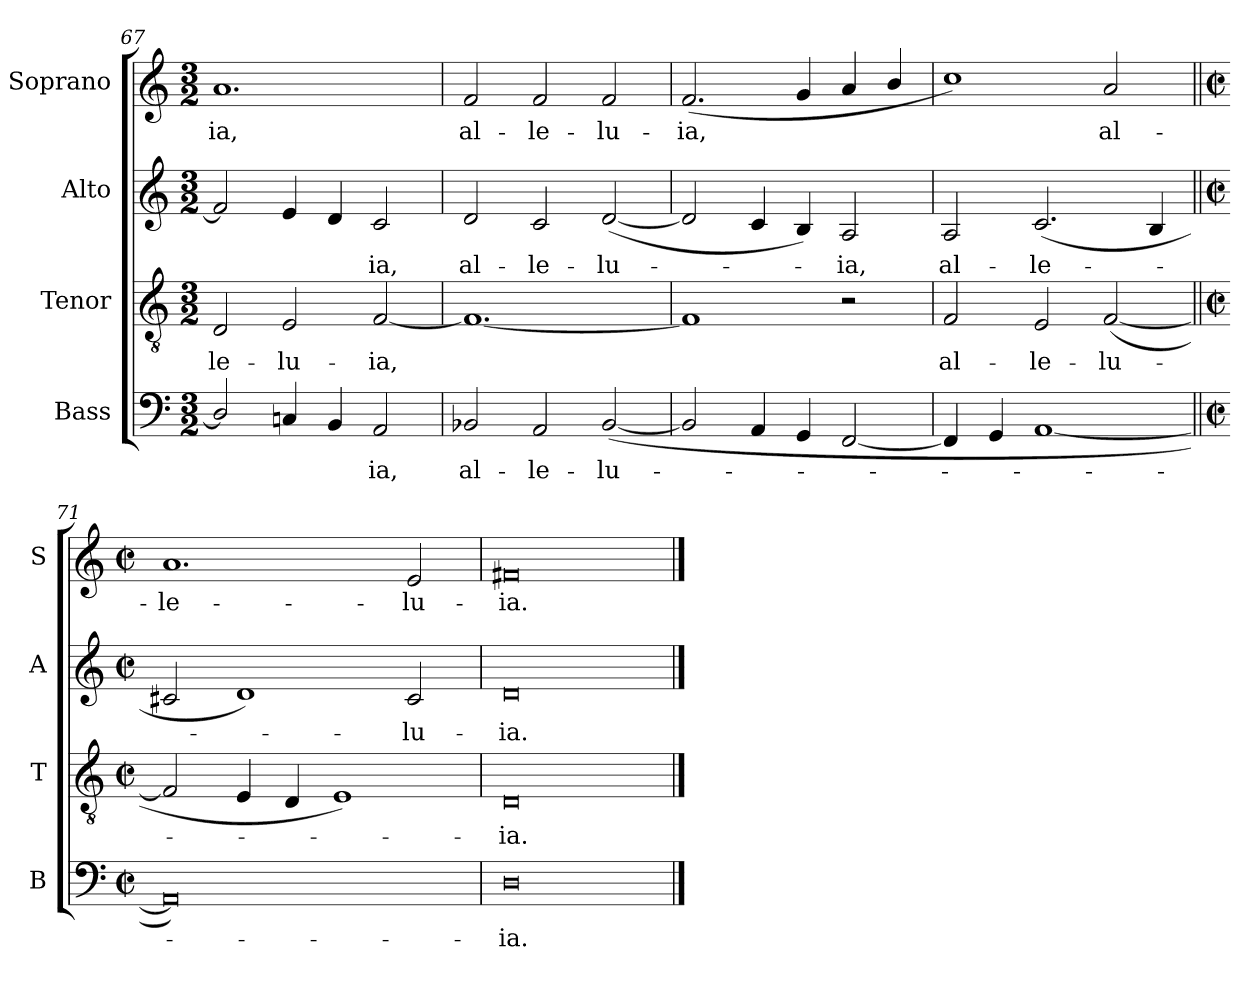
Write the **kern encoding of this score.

**kern	**text	**kern	**text	**kern	**text	**kern	**text
*part4	*part4	*part3	*part3	*part2	*part2	*part1	*part1
*staff4	*staff4	*staff3	*staff3	*staff2	*staff2	*staff1	*staff1
*I"Bass	*	*I"Tenor	*	*I"Alto	*	*I"Soprano	*
*I'B	*	*I'T	*	*I'A	*	*I'S	*
*clefF4	*	*clefGv2	*	*clefG2	*	*clefG2	*
*k[]	*	*k[]	*	*k[]	*	*k[]	*
*C:	*	*C:	*	*C:	*	*C:	*
*M3/2	*	*M3/2	*	*M3/2	*	*M3/2	*
=67	=67	=67	=67	=67	=67	=67	=67
!	!	!	!LO:LY:b	!	!	!	!LO:LY:b
2D/]	.	2D	-le-	2f]	.	1.a	-ia,
!	!	!	!LO:LY:b	!	!	!	!
4Cn	.	2E	-lu-	4e	.	.	.
4BB	.	.	.	4d	.	.	.
!	!LO:LY:b	!	!LO:LY:b	!	!LO:LY:b	!	!
2AA	ia,	[2F	-ia,	2c	ia,	.	.
=68	=68	=68	=68	=68	=68	=68	=68
!	!LO:LY:b	!	!	!	!LO:LY:b	!	!LO:LY:b
2BB-X	al-	1.F_	.	2d	al-	2f	al-
!	!LO:LY:b	!	!	!	!LO:LY:b	!	!LO:LY:b
2AA	-le-	.	.	2c	-le-	2f	-le-
!	!LO:LY:b	!	!	!	!LO:LY:b	!	!LO:LY:b
(<[2BB-	-lu-	.	.	(<[2d	-lu-	2f	-lu-
=69	=69	=69	=69	=69	=69	=69	=69
!	!	!	!	!	!	!	!LO:LY:b
2BB-]	.	1F]	.	2d]	.	(<2.f	-ia,
4AA	.	.	.	4c	.	.	.
4GG	.	.	.	4B)	.	4g	.
!	!	!	!	!	!LO:LY:b	!	!
[2FF	.	2r	.	2A	ia,	4a	.
.	.	.	.	.	.	4b/	.
=70	=70	=70	=70	=70	=70	=70	=70
!	!	!	!LO:LY:b	!	!LO:LY:b	!	!
4FF]	.	2F	al-	2A	al-	1cc/)	.
4GG	.	.	.	.	.	.	.
!	!	!	!LO:LY:b	!	!LO:LY:b	!	!
[1AA	.	2E	-le-	(<2.c	-le-	.	.
!	!	!	!LO:LY:b	!	!	!	!LO:LY:b
.	.	(<[2F	-lu-	.	.	2a	al-
.	.	.	.	4B	.	.	.
=71||	=71||	=71||	=71||	=71||	=71||	=71||	=71||
*M4/2	*	*M4/2	*	*M4/2	*	*M4/2	*
*met(c|)	*	*met(c|)	*	*met(c|)	*	*met(c|)	*
!	!	!	!	!	!	!	!LO:LY:b
0AA])	.	2F]	.	2c#X	.	1.a	-le-
.	.	4E	.	1d)	.	.	.
.	.	4D	.	.	.	.	.
.	.	1E)	.	.	.	.	.
!	!	!	!	!	!LO:LY:b	!	!LO:LY:b
.	.	.	.	2c#	lu-	2e	-lu-
=72	=72	=72	=72	=72	=72	=72	=72
!	!LO:LY:b	!	!LO:LY:b	!	!LO:LY:b	!	!LO:LY:b
0D	ia.	0D	ia.	0d	-ia.	0f#X	-ia.
==	==	==	==	==	==	==	==
*-	*-	*-	*-	*-	*-	*-	*-
